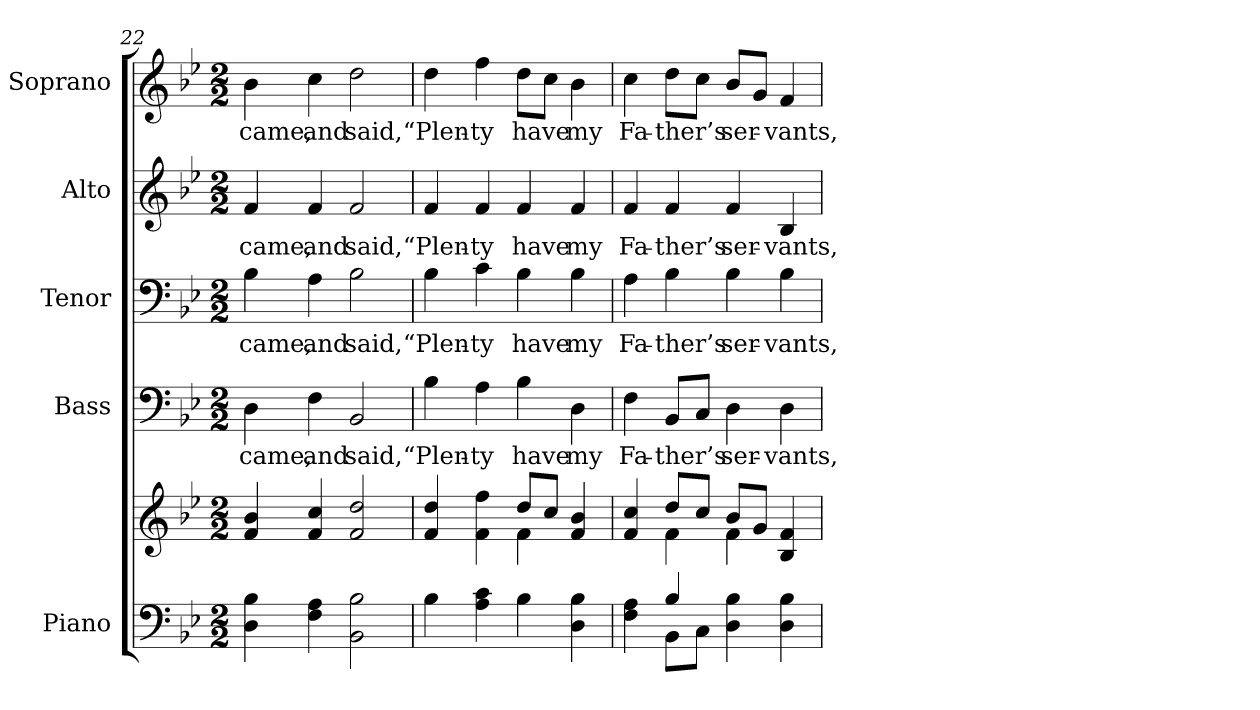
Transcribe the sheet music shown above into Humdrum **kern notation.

**kern	**kern	**kern	**text	**kern	**text	**kern	**text	**kern	**text
*part5	*part5	*part4	*part4	*part3	*part3	*part2	*part2	*part1	*part1
*staff6	*staff5	*staff4	*staff4	*staff3	*staff3	*staff2	*staff2	*staff1	*staff1
*I"Piano	*	*I"Bass	*	*I"Tenor	*	*I"Alto	*	*I"Soprano	*
*I'Pno.	*	*I'B.	*	*I'T.	*	*I'A.	*	*I'S.	*
*clefF4	*clefG2	*clefF4	*	*clefF4	*	*clefG2	*	*clefG2	*
*k[b-e-]	*k[b-e-]	*k[b-e-]	*	*k[b-e-]	*	*k[b-e-]	*	*k[b-e-]	*
*B-:	*B-:	*B-:	*	*B-:	*	*B-:	*	*B-:	*
*M2/2	*M2/2	*M2/2	*	*M2/2	*	*M2/2	*	*M2/2	*
=22	=22	=22	=22	=22	=22	=22	=22	=22	=22
!	!	!	!LO:LY:b:color=#000000	!	!	!	!	!	!
!	!	!	!	!	!LO:LY:b:color=#000000	!	!	!	!
!	!	!	!	!	!	!	!LO:LY:b:color=#000000	!	!
!	!	!	!	!	!	!	!	!	!LO:LY:b:color=#000000
4Di\ 4B-i	4fi/ 4b-i	4Di\	came,	4B-i\	came,	4fi/	came,	4b-i\	came,
!	!	!	!LO:LY:b:color=#000000	!	!	!	!	!	!
!	!	!	!	!	!LO:LY:b:color=#000000	!	!	!	!
!	!	!	!	!	!	!	!LO:LY:b:color=#000000	!	!
!	!	!	!	!	!	!	!	!	!LO:LY:b:color=#000000
4Fi\ 4Ai	4fi/ 4cci	4Fi\	and	4Ai\	and	4fi/	and	4cci\	and
!	!	!	!LO:LY:b:color=#000000	!	!	!	!	!	!
!	!	!	!	!	!LO:LY:b:color=#000000	!	!	!	!
!	!	!	!	!	!	!	!LO:LY:b:color=#000000	!	!
!	!	!	!	!	!	!	!	!	!LO:LY:b:color=#000000
2BB-i\ 2B-i	2fi/ 2ddi	2BB-i/	said,	2B-i\	said,	2fi/	said,	2ddi\	said,
!!LO:PB:g=z
=23	=23	=23	=23	=23	=23	=23	=23	=23	=23
*	*^	*	*	*	*	*	*	*	*
!	!	!	!	!LO:LY:b:color=#000000	!	!	!	!	!	!
!	!	!	!	!	!	!LO:LY:b:color=#000000	!	!	!	!
!	!	!	!	!	!	!	!	!LO:LY:b:color=#000000	!	!
!	!	!	!	!	!	!	!	!	!	!LO:LY:b:color=#000000
4B-i\	4fi/ 4ddi	2ryy	4B-i\	“Plen-	4B-i\	“Plen-	4fi/	“Plen-	4ddi\	“Plen-
!	!	!	!	!LO:LY:b:color=#000000	!	!	!	!	!	!
!	!	!	!	!	!	!LO:LY:b:color=#000000	!	!	!	!
!	!	!	!	!	!	!	!	!LO:LY:b:color=#000000	!	!
!	!	!	!	!	!	!	!	!	!	!LO:LY:b:color=#000000
4Ai\ 4ci	4fi\ 4ffi	.	4Ai\	-ty	4ci\	-ty	4fi/	-ty	4ffi\	-ty
!	!	!	!	!LO:LY:b:color=#000000	!	!	!	!	!	!
!	!	!	!	!	!	!LO:LY:b:color=#000000	!	!	!	!
!	!	!	!	!	!	!	!	!LO:LY:b:color=#000000	!	!
!	!	!	!	!	!	!	!	!	!	!LO:LY:b:color=#000000
4B-i\	8ddi/L	4fi\	4B-i\	have	4B-i\	have	4fi/	have	8ddi\L	have
.	8cci/J	.	.	.	.	.	.	.	8cci\J	.
!	!	!	!	!LO:LY:b:color=#000000	!	!	!	!	!	!
!	!	!	!	!	!	!LO:LY:b:color=#000000	!	!	!	!
!	!	!	!	!	!	!	!	!LO:LY:b:color=#000000	!	!
!	!	!	!	!	!	!	!	!	!	!LO:LY:b:color=#000000
4Di\ 4B-i	4fi/ 4b-i	4ryy	4Di\	my	4B-i\	my	4fi/	my	4b-i\	my
=24	=24	=24	=24	=24	=24	=24	=24	=24	=24	=24
*^	*	*	*	*	*	*	*	*	*	*
!	!	!	!	!	!LO:LY:b:color=#000000	!	!	!	!	!	!
!	!	!	!	!	!	!	!LO:LY:b:color=#000000	!	!	!	!
!	!	!	!	!	!	!	!	!	!LO:LY:b:color=#000000	!	!
!	!	!	!	!	!	!	!	!	!	!	!LO:LY:b:color=#000000
4Fi\ 4Ai	4ryy	4fi/ 4cci	4ryy	4Fi\	Fa-	4Ai\	Fa-	4fi/	Fa-	4cci\	Fa-
!	!	!	!	!	!LO:LY:b:color=#000000	!	!	!	!	!	!
!	!	!	!	!	!	!	!LO:LY:b:color=#000000	!	!	!	!
!	!	!	!	!	!	!	!	!	!LO:LY:b:color=#000000	!	!
!	!	!	!	!	!	!	!	!	!	!	!LO:LY:b:color=#000000
4B-i/	8BB-i\L	8ddi/L	4fi\	8BB-i/L	-ther’s	4B-i\	-ther’s	4fi/	-ther’s	8ddi\L	-ther’s
.	8Ci\J	8cci/J	.	8Ci/J	.	.	.	.	.	8cci\J	.
!	!	!	!	!	!LO:LY:b:color=#000000	!	!	!	!	!	!
!	!	!	!	!	!	!	!LO:LY:b:color=#000000	!	!	!	!
!	!	!	!	!	!	!	!	!	!LO:LY:b:color=#000000	!	!
!	!	!	!	!	!	!	!	!	!	!	!LO:LY:b:color=#000000
4Di\ 4B-i	2ryy	8b-i/L	4fi\	4Di\	ser-	4B-i\	ser-	4fi/	ser-	8b-i/L	ser-
.	.	8gi/J	.	.	.	.	.	.	.	8gi/J	.
!	!	!	!	!	!LO:LY:b:color=#000000	!	!	!	!	!	!
!	!	!	!	!	!	!	!LO:LY:b:color=#000000	!	!	!	!
!	!	!	!	!	!	!	!	!	!LO:LY:b:color=#000000	!	!
!	!	!	!	!	!	!	!	!	!	!	!LO:LY:b:color=#000000
4Di\ 4B-i	.	4B-i/ 4fi	4ryy	4Di\	-vants,	4B-i\	-vants,	4B-i/	-vants,	4fi/	-vants,
*v	*v	*	*	*	*	*	*	*	*	*	*
*	*v	*v	*	*	*	*	*	*	*	*
=	=	=	=	=	=	=	=	=	=
*-	*-	*-	*-	*-	*-	*-	*-	*-	*-
